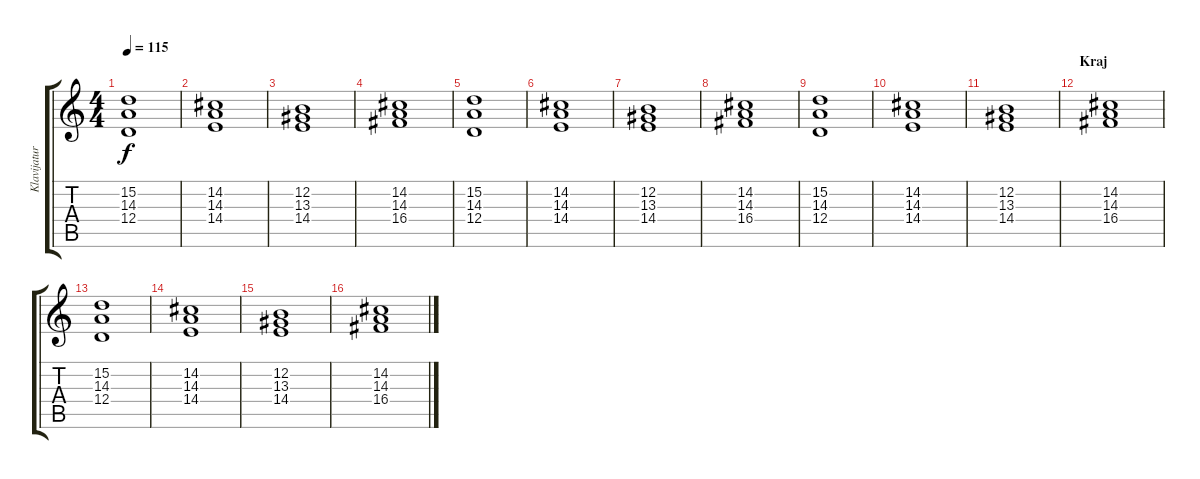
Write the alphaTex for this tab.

\track ("Klavijature (1)" "Klavijatur") {instrument stringensemble1}
\staff {score tabs}
\tuning (E4 B3 G3 D3 A2 E2) {hide}
\ts (4 4)
\tempo 115
\clef g2
\ks c
(15.2 14.3 12.4).1{dy f} |
(14.2 14.3 14.4).1 |
(12.2 13.3 14.4).1 |
(14.2 14.3 16.4).1 |
(15.2 14.3 12.4).1 |
(14.2 14.3 14.4).1 |
(12.2 13.3 14.4).1 |
(14.2 14.3 16.4).1 |
(15.2 14.3 12.4).1 |
(14.2 14.3 14.4).1 |
(12.2 13.3 14.4).1 |
\section ("" "Kraj")
(14.2 14.3 16.4).1 |
(15.2 14.3 12.4).1 |
(14.2 14.3 14.4).1 |
(12.2 13.3 14.4).1 |
(14.2 14.3 16.4).1
